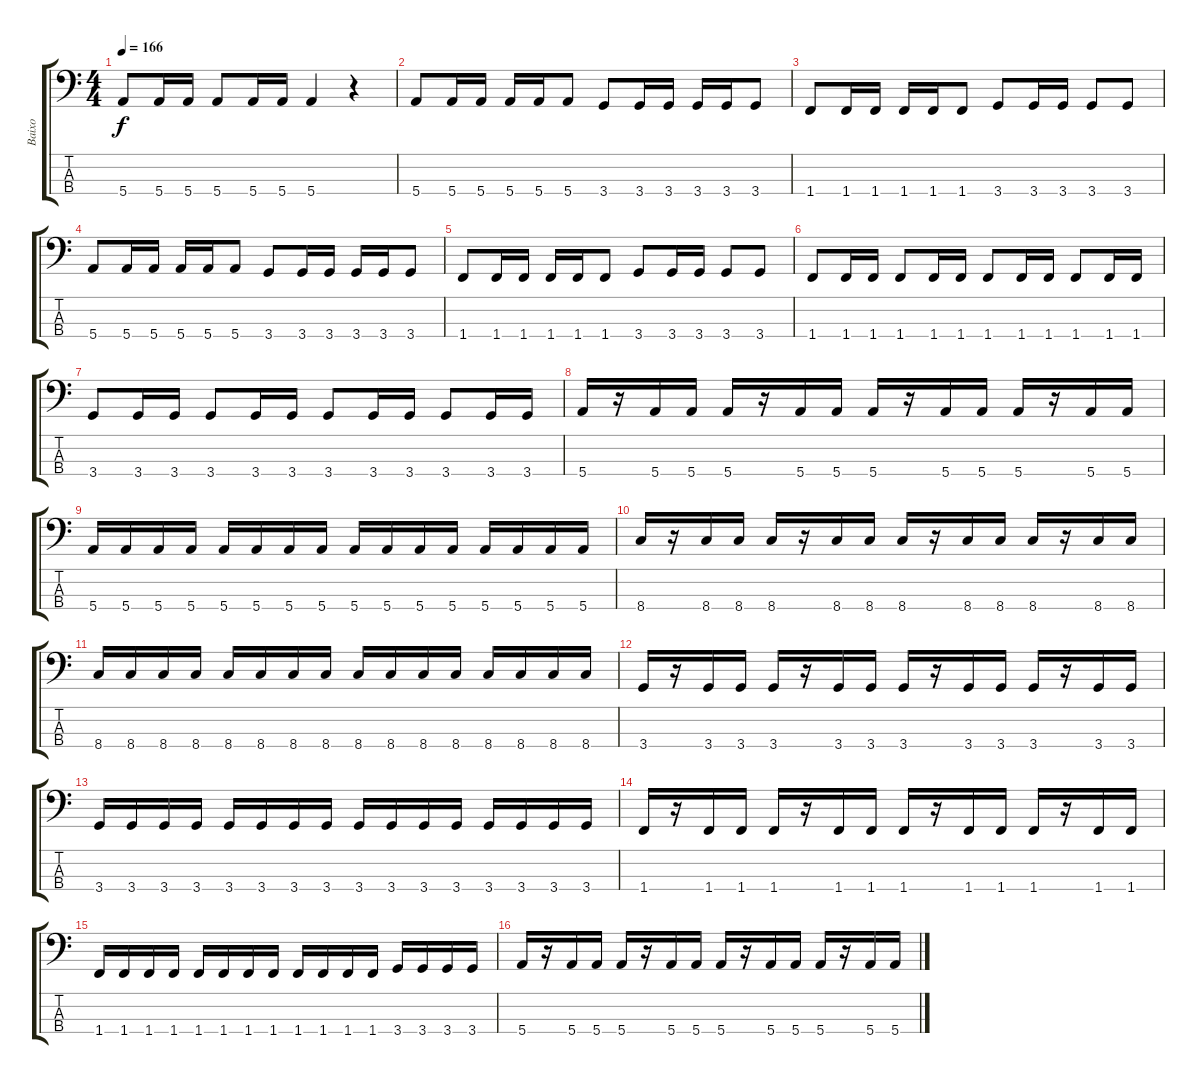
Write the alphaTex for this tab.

\track ("Baixo" "Baixo") {instrument electricbasspick}
\staff {score tabs}
\tuning (G2 D2 A1 E1) {hide}
\ts (4 4)
\tempo 166
\clef f4
\ks c
5.4.8{dy f} 5.4.16 5.4.16 5.4.8 5.4.16 5.4.16 5.4.4 r.4 |
5.4.8 5.4.16 5.4.16 5.4.16 5.4.16 5.4.8 3.4.8 3.4.16 3.4.16 3.4.16 3.4.16 3.4.8 |
1.4.8 1.4.16 1.4.16 1.4.16 1.4.16 1.4.8 3.4.8 3.4.16 3.4.16 3.4.8 3.4.8 |
5.4.8 5.4.16 5.4.16 5.4.16 5.4.16 5.4.8 3.4.8 3.4.16 3.4.16 3.4.16 3.4.16 3.4.8 |
1.4.8 1.4.16 1.4.16 1.4.16 1.4.16 1.4.8 3.4.8 3.4.16 3.4.16 3.4.8 3.4.8 |
1.4.8 1.4.16 1.4.16 1.4.8 1.4.16 1.4.16 1.4.8 1.4.16 1.4.16 1.4.8 1.4.16 1.4.16 |
3.4.8 3.4.16 3.4.16 3.4.8 3.4.16 3.4.16 3.4.8 3.4.16 3.4.16 3.4.8 3.4.16 3.4.16 |
5.4.16 r.16 5.4.16 5.4.16 5.4.16 r.16 5.4.16 5.4.16 5.4.16 r.16 5.4.16 5.4.16 5.4.16 r.16 5.4.16 5.4.16 |
5.4.16 5.4.16 5.4.16 5.4.16 5.4.16 5.4.16 5.4.16 5.4.16 5.4.16 5.4.16 5.4.16 5.4.16 5.4.16 5.4.16 5.4.16 5.4.16 |
8.4.16 r.16 8.4.16 8.4.16 8.4.16 r.16 8.4.16 8.4.16 8.4.16 r.16 8.4.16 8.4.16 8.4.16 r.16 8.4.16 8.4.16 |
8.4.16 8.4.16 8.4.16 8.4.16 8.4.16 8.4.16 8.4.16 8.4.16 8.4.16 8.4.16 8.4.16 8.4.16 8.4.16 8.4.16 8.4.16 8.4.16 |
3.4.16 r.16 3.4.16 3.4.16 3.4.16 r.16 3.4.16 3.4.16 3.4.16 r.16 3.4.16 3.4.16 3.4.16 r.16 3.4.16 3.4.16 |
3.4.16 3.4.16 3.4.16 3.4.16 3.4.16 3.4.16 3.4.16 3.4.16 3.4.16 3.4.16 3.4.16 3.4.16 3.4.16 3.4.16 3.4.16 3.4.16 |
1.4.16 r.16 1.4.16 1.4.16 1.4.16 r.16 1.4.16 1.4.16 1.4.16 r.16 1.4.16 1.4.16 1.4.16 r.16 1.4.16 1.4.16 |
1.4.16 1.4.16 1.4.16 1.4.16 1.4.16 1.4.16 1.4.16 1.4.16 1.4.16 1.4.16 1.4.16 1.4.16 3.4.16 3.4.16 3.4.16 3.4.16 |
5.4.16 r.16 5.4.16 5.4.16 5.4.16 r.16 5.4.16 5.4.16 5.4.16 r.16 5.4.16 5.4.16 5.4.16 r.16 5.4.16 5.4.16
